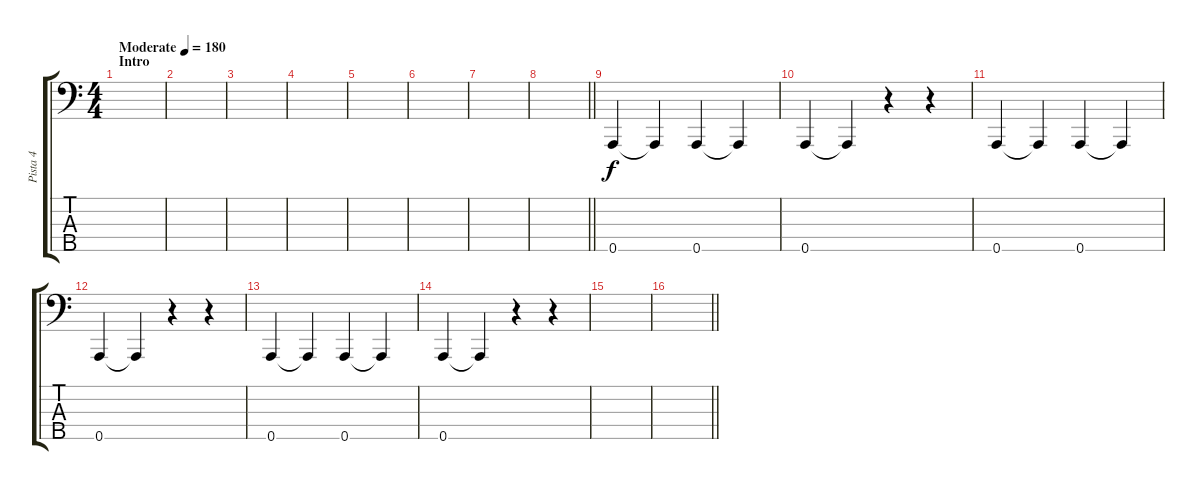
\track ("Pista 4" "Pista 4") {instrument electricbassfinger}
\staff {score tabs}
\tuning (F2 C2 G1 D1 A0) {hide}
\ts (4 4)
\section ("" "Intro")
\tempo (180 "Moderate")
\clef f4
\ks c
|
|
|
|
|
|
|
\barLineRight lightlight
|
0.5.4 0.5{t}.4 0.5.4 0.5{t}.4 |
0.5.4 0.5{t}.4 r.4 r.4 |
0.5.4 0.5{t}.4 0.5.4 0.5{t}.4 |
0.5.4 0.5{t}.4 r.4 r.4 |
0.5.4 0.5{t}.4 0.5.4 0.5{t}.4 |
0.5.4 0.5{t}.4 r.4 r.4 |
|
\barLineRight lightlight
